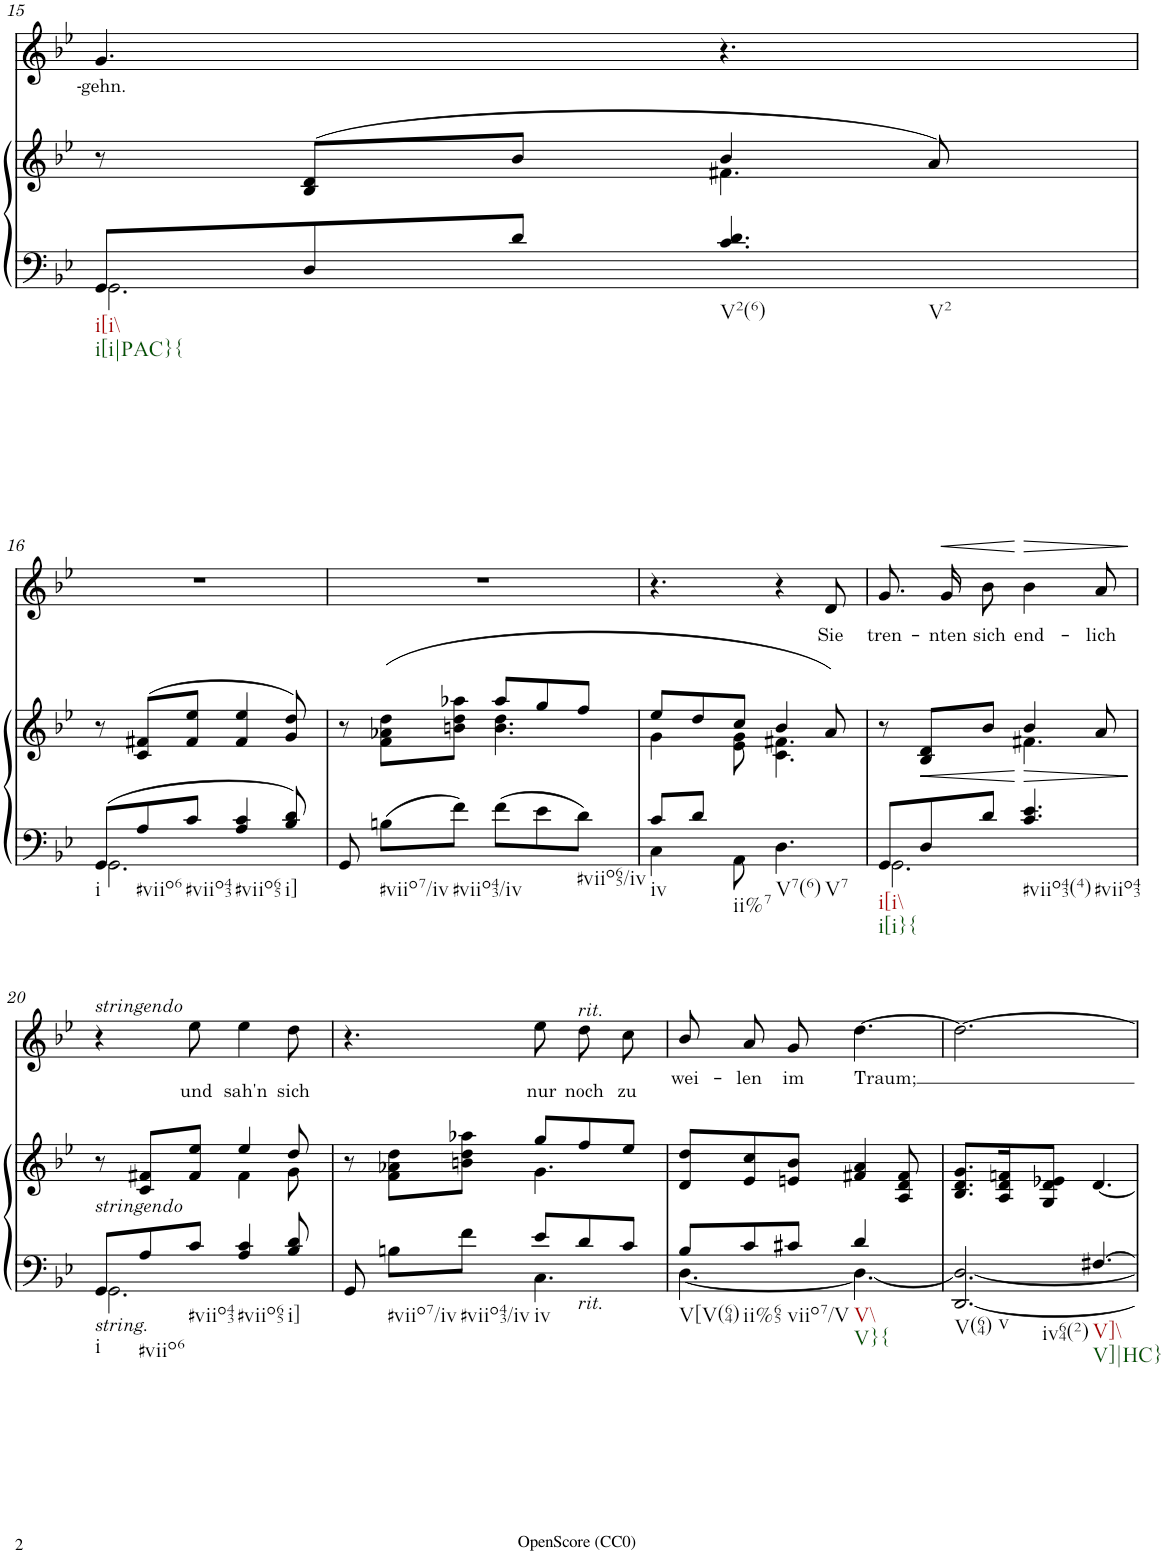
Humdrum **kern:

**kern	**kern	**dynam	**kern	**text	**dynam
*part2	*part2	*part2	*part1	*part1	*part1
*staff3	*staff2	*staff2/3	*staff1	*staff1	*staff1
*I"Piano	*	*	*I"Voice	*	*
*I'Pno	*	*	*	*	*
!!LO:PB:g=z
*clefF4	*clefG2	*	*clefG2	*	*
*k[b-e-]	*k[b-e-]	*	*k[b-e-]	*	*
*g:	*g:	*	*g:	*	*
*M6/8	*M6/8	*	*M6/8	*	*
=15	=15	=15	=15	=15	=15
*^	*^	*	*	*	*
!LO:TX:b:t=i[i\\	!	!	!	!	!	!	!
!LO:TX:b:t=i[i|PAC}{	!	!	!	!	!	!	!
!	!	!	!	!	!	!LO:LY:b	!
8GG/L	2.GG\	8r	4.ryy	.	4.g/	-gehn.	.
8D/	.	(>8B-/ 8d/L	.	.	.	.	.
8d/J	.	8b-/J	.	.	.	.	.
!LO:TX:b:t=V2(6)	!	!	!	!	!	!	!
!LO:TX:b:t=V2	!	!	!	!	!	!	!
4.c/ 4.d/	.	4b-/	4.f#X\	.	4.r	.	.
.	.	8a/)	.	.	.	.	.
*	*	*v	*v	*	*	*	*
!!LO:LB:g=z
=16	=16	=16	=16	=16	=16	=16
!LO:TX:b:t=i	!	!	!	!	!	!
8GG/L	2.GG\	8r	.	2.r	.	.
!LO:TX:b:t=#viio6	!	!	!	!	!	!
8A/	.	(>8c/ 8f#X/L	.	.	.	.
!LO:TX:b:t=#viio43	!	!	!	!	!	!
8c/J	.	8f#/ 8ee-/J	.	.	.	.
!LO:TX:b:t=#viio65	!	!	!	!	!	!
4A/ 4c/	.	4f#/ 4ee-/	.	.	.	.
!LO:TX:b:t=i]	!	!	!	!	!	!
8B-/ 8d/	.	8g/ 8dd/)	.	.	.	.
*v	*v	*	*	*	*	*
=17	=17	=17	=17	=17	=17
*	*^	*	*	*	*
8GG/	8r	4.ryy	.	2.r	.	.
!LO:TX:b:t=#viio7/iv	!	!	!	!	!	!
8Bn\L	(>8f\ 8a-X\ 8dd\L	.	.	.	.	.
!LO:TX:b:t=#viio43/iv	!	!	!	!	!	!
8f\J	8bn\ 8dd\ 8aa-X\J	.	.	.	.	.
8f\L	8aa-/L	4.b\ 4.dd\	.	.	.	.
8e-\	8gg/	.	.	.	.	.
!LO:TX:b:t=#viio65/iv	!	!	!	!	!	!
8d\J	8ff/J	.	.	.	.	.
=18	=18	=18	=18	=18	=18	=18
*^	*	*	*	*	*	*
!LO:TX:b:t=iv	!	!	!	!	!	!	!
8c/L	4C\	8ee-/L	4g\	.	4.r	.	.
8d/J	.	8dd/	.	.	.	.	.
!LO:TX:b:t=ii%7	!	!	!	!	!	!	!
8AA\	2ryy	8cc/J	8e-\ 8g\	.	.	.	.
!LO:TX:b:t=V7(6)	!	!	!	!	!	!	!
!LO:TX:b:t=V7	!	!	!	!	!	!	!
4.D\	.	4b-/	4.c\ 4.f#X\	.	4r	.	.
!	!	!	!	!	!	!LO:LY:b	!
.	.	8a/)	.	.	8d/	Sie	.
=19	=19	=19	=19	=19	=19	=19	=19
!LO:TX:b:t=i[i\\	!	!	!	!	!	!	!
!LO:TX:b:t=i[i}{	!	!	!	!	!	!	!
!	!	!	!	!	!	!LO:LY:b	!
8GG/L	2.GG\	8r	4.ryy	.	8.g/L	tren-	.
!	!	!	!	!LO:HP:b	!	!	!
8D/	.	8B-/ 8d/L	.	<	.	.	.
!	!	!	!	!	!	!LO:LY:b	!LO:HP:b
.	.	.	.	.	16g/K	-nten	<
!	!	!	!	!	!	!LO:LY:b	!
8d/J	.	8b-/J	.	.	8b-/J	sich	.
!LO:TX:b:t=#viio43(4)	!	!	!	!	!	!	!
!LO:TX:b:t=#viio43	!	!	!	!	!	!	!
!	!	!	!	!LO:HP:n=1:b	!	!LO:LY:b	!LO:HP:n=1:b
4.c/ 4.e-/	.	4b-/	4.f#X\	[ >	4b-\	end-	[ >
!	!	!	!	!	!	!LO:LY:b	!
.	.	8a/	.	.	8a/	-lich	.
*v	*v	*	*	*	*	*	*
*	*v	*v	*	*	*	*
.	.	]	.	.	]
!!LO:LB:g=z
=20	=20	=20	=20	=20	=20
*^	*^	*	*	*	*
!	!	!	!	!	!LO:TX:a:i:t=stringendo	!	!
!	!	!LO:TX:b:i:t=stringendo	!	!	!	!	!
!LO:TX:b:i:t=string.	!	!	!	!	!	!	!
!LO:TX:b:t=i	!	!	!	!	!	!	!
8GG/L	2.GG\	8r	4.ryy	.	4r	.	.
!LO:TX:b:t=#viio6	!	!	!	!	!	!	!
8A/	.	8c/ 8f#X/L	.	.	.	.	.
!LO:TX:b:t=#viio43	!	!	!	!	!	!	!
!	!	!	!	!	!	!LO:LY:b	!
8c/J	.	8f#/ 8ee-/J	.	.	8ee-\	und	.
!LO:TX:b:t=#viio65	!	!	!	!	!	!	!
!	!	!	!	!	!	!LO:LY:b	!
4A/ 4c/	.	4ee-/	4f#\	.	4ee-\	sah'n	.
!LO:TX:b:t=i]	!	!	!	!	!	!	!
!	!	!	!	!	!	!LO:LY:b	!
8B-/ 8d/	.	8dd/	8g\	.	8dd\	sich	.
=21	=21	=21	=21	=21	=21	=21	=21
8GG/	4.ryy	8r	4.ryy	.	4.r	.	.
!LO:TX:b:t=#viio7/iv	!	!	!	!	!	!	!
8Bn\L	.	8f\ 8a-X\ 8dd\L	.	.	.	.	.
!LO:TX:b:t=#viio43/iv	!	!	!	!	!	!	!
8f\J	.	8bn\ 8dd\ 8aa-X\J	.	.	.	.	.
!LO:TX:b:t=iv	!	!	!	!	!	!	!
!	!	!	!	!	!	!LO:LY:b	!
8e-/L	4.C\	8gg/L	4.g\	.	8ee-\L	nur	.
!	!	!	!	!	!LO:TX:a:i:t=rit.	!	!
!LO:TX:b:i:t=rit.	!	!	!	!	!	!	!
!	!	!	!	!	!	!LO:LY:b	!
8d/	.	8ff/	.	.	8dd\	noch	.
!	!	!	!	!	!	!LO:LY:b	!
8c/J	.	8ee-/J	.	.	8cc\J	zu	.
*	*	*v	*v	*	*	*	*
=22	=22	=22	=22	=22	=22	=22
!LO:TX:b:t=V[V(64)	!	!	!	!	!	!
!	!	!	!	!	!LO:LY:b	!
8B-/L	[<4.D\	8d/ 8dd/L	.	8b-/L	wei-	.
!LO:TX:b:t=ii%65	!	!	!	!	!	!
!	!	!	!	!	!LO:LY:b	!
8c/	.	8e-/ 8cc/	.	8a/	-len	.
!LO:TX:b:t=viio7/V	!	!	!	!	!	!
!	!	!	!	!	!LO:LY:b	!
8c#X/J	.	8en/ 8b-/J	.	8g/J	im	.
!LO:TX:b:t=V\\	!	!	!	!	!	!
!LO:TX:b:t=V}{	!	!	!	!	!	!
!	!	!	!	!	!LO:LY:b	!
4d/	4.D\_	4f#X/ 4a/	.	[4.dd\	Traum;	.
8ryy	.	8A/ 8d/ 8f#/	.	.	.	.
=23	=23	=23	=23	=23	=23	=23
!LO:TX:b:t=V(64)	!	!	!	!	!	!
!LO:TX:b:t=v	!	!	!	!	!	!
!LO:TX:b:t=iv64(2)	!	!	!	!	!	!
4.ryy	[<2.DD/ 2.D/_	8.B-/ 8.d/ 8.g/L	.	2.dd\_	.	.
.	.	16A/ 16d/ 16fn/K	.	.	.	.
.	.	8G/ 8d/ 8e-X/J	.	.	.	.
!LO:TX:b:t=V]\\	!	!	!	!	!	!
!LO:TX:b:t=V]|HC}	!	!	!	!	!	!
[4.F#X/	.	[<4.d/	.	.	.	.
*v	*v	*	*	*	*	*
=	=	=	=	=	=
*-	*-	*-	*-	*-	*-
